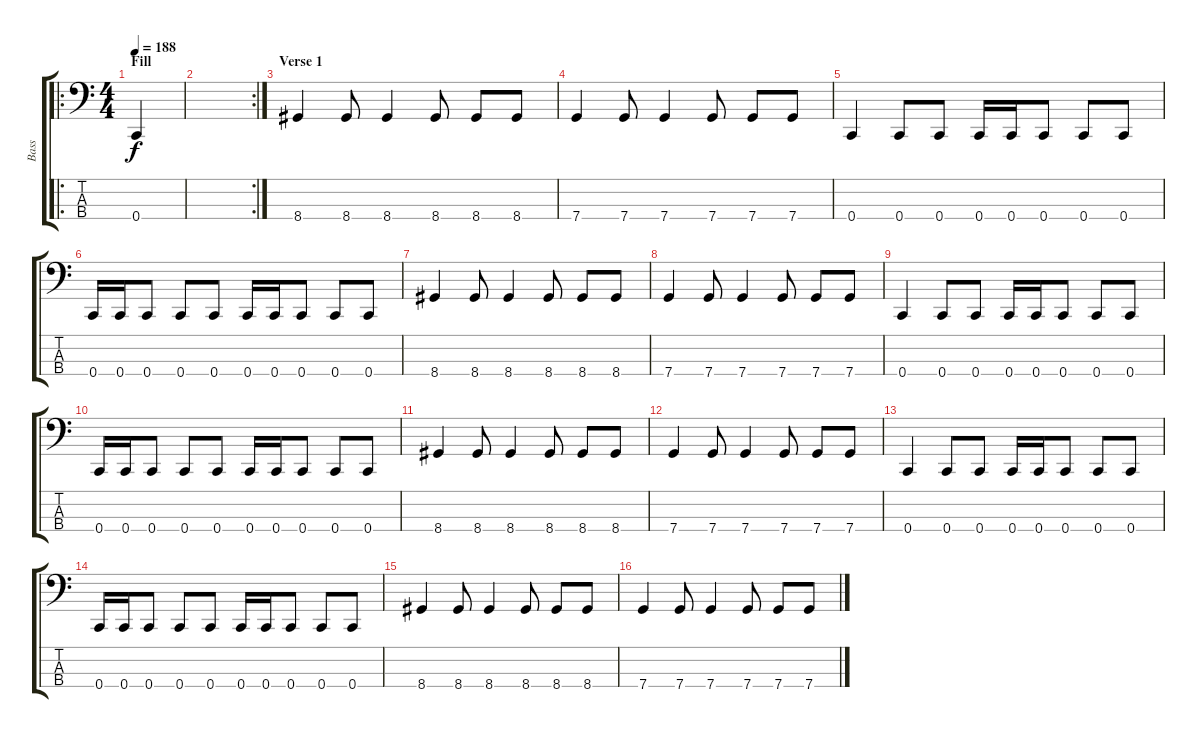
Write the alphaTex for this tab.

\track ("Bass" "Bass") {instrument slapbass2}
\staff {score tabs}
\tuning (F2 C2 G1 C1) {hide}
\ro
\ts (4 4)
\section ("" "Fill")
\tempo 188
\clef f4
\ks c
0.4.4{dy f} |
\rc 2
|
\section ("" "Verse 1")
8.4.4 8.4.8 8.4.4 8.4.8 8.4.8 8.4.8 |
7.4.4 7.4.8 7.4.4 7.4.8 7.4.8 7.4.8 |
0.4.4 0.4.8 0.4.8 0.4.16 0.4.16 0.4.8 0.4.8 0.4.8 |
0.4.16 0.4.16 0.4.8 0.4.8 0.4.8 0.4.16 0.4.16 0.4.8 0.4.8 0.4.8 |
8.4.4 8.4.8 8.4.4 8.4.8 8.4.8 8.4.8 |
7.4.4 7.4.8 7.4.4 7.4.8 7.4.8 7.4.8 |
0.4.4 0.4.8 0.4.8 0.4.16 0.4.16 0.4.8 0.4.8 0.4.8 |
0.4.16 0.4.16 0.4.8 0.4.8 0.4.8 0.4.16 0.4.16 0.4.8 0.4.8 0.4.8 |
8.4.4 8.4.8 8.4.4 8.4.8 8.4.8 8.4.8 |
7.4.4 7.4.8 7.4.4 7.4.8 7.4.8 7.4.8 |
0.4.4 0.4.8 0.4.8 0.4.16 0.4.16 0.4.8 0.4.8 0.4.8 |
0.4.16 0.4.16 0.4.8 0.4.8 0.4.8 0.4.16 0.4.16 0.4.8 0.4.8 0.4.8 |
8.4.4 8.4.8 8.4.4 8.4.8 8.4.8 8.4.8 |
7.4.4 7.4.8 7.4.4 7.4.8 7.4.8 7.4.8
